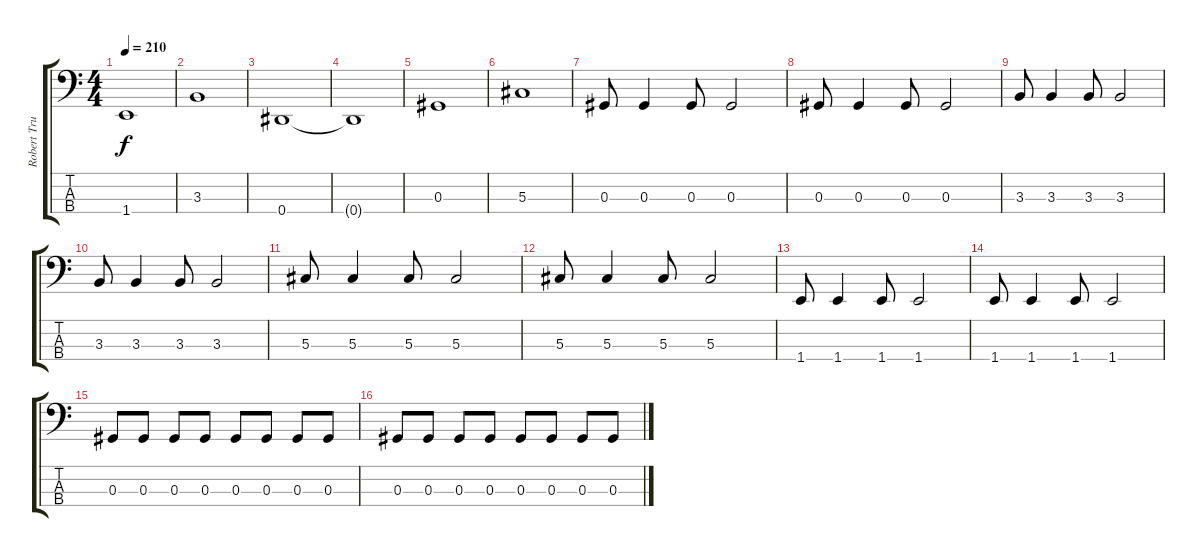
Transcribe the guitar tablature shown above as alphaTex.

\track ("Robert Trujillo" "Robert Tru") {instrument electricbassfinger}
\staff {score tabs}
\tuning (Gb2 Db2 Ab1 Eb1) {hide}
\ts (4 4)
\tempo 210
\clef f4
\ks c
1.4{t}.1{dy f} |
3.3.1 |
0.4.1 |
0.4{t}.1 |
0.3.1 |
5.3.1 |
0.3.8 0.3.4 0.3.8 0.3.2 |
0.3.8 0.3.4 0.3.8 0.3.2 |
3.3.8 3.3.4 3.3.8 3.3.2 |
3.3.8 3.3.4 3.3.8 3.3.2 |
5.3.8 5.3.4 5.3.8 5.3.2 |
5.3.8 5.3.4 5.3.8 5.3.2 |
1.4.8 1.4.4 1.4.8 1.4.2 |
1.4.8 1.4.4 1.4.8 1.4.2 |
0.3.8 0.3.8 0.3.8 0.3.8 0.3.8 0.3.8 0.3.8 0.3.8 |
0.3.8 0.3.8 0.3.8 0.3.8 0.3.8 0.3.8 0.3.8 0.3.8
